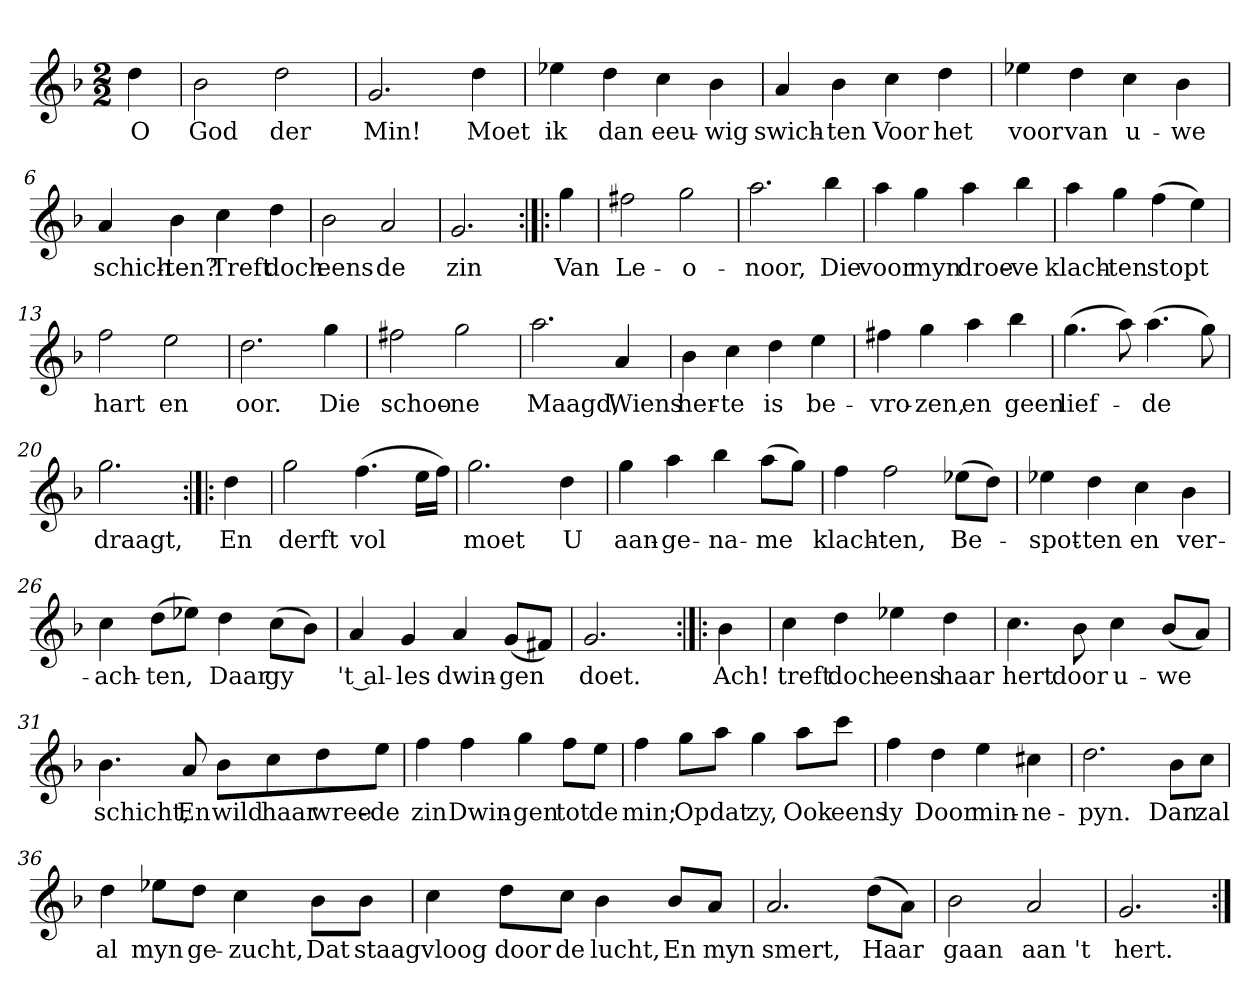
**kern	**text
*part1	*part1
*staff1	*staff1
*clefG2	*
*k[b-]	*
*G:dor	*
*M2/2	*
*MM120	*
=	=
4dd	O
=1	=1
2b-	God
2dd	der
=2	=2
2.g	Min!
4dd	Moet
=3	=3
4ee-X	ik
4dd	dan
4cc	eeu-
4b-	-wig
=4	=4
4a	swich-
4b-	-ten
4cc	Voor
4dd	het
=5	=5
4ee-X	voor
4dd	van
4cc	u-
4b-	-we
=6	=6
4a	schich-
4b-	-ten?
4cc	Treft
4dd	doch
=7	=7
2b-	eens
2a	de
=8	=8
2.g	zin
=:|!|:	=:|!|:
4gg	Van
=9	=9
2ff#X	Le-
2gg	-o-
=10	=10
2.aa	-noor,
4bb-	Die
=11	=11
4aa	voor
4gg	myn
4aa	droe-
4bb-	-ve
=12	=12
4aa	klach-
4gg	-ten
(4ff	stopt
4ee)	.
=13	=13
2ff	hart
2ee	en
=14	=14
2.dd	oor.
4gg	Die
=15	=15
2ff#X	schoo-
2gg	-ne
=16	=16
2.aa	Maagd,
4a	Wiens
=17	=17
4b-	her-
4cc	-te
4dd	is
4ee	be-
=18	=18
4ff#X	-vro-
4gg	-zen,
4aa	en
4bb-	geen
=19	=19
(4.gg	lief-
8aa)	.
(4.aa	-de
8gg)	.
=20	=20
2.gg	draagt,
=:|!|:	=:|!|:
4dd	En
=21	=21
2gg	derft
(4.ff	vol
16ee\LL	.
16ff\JJ)	.
=22	=22
2.gg	moet
4dd	U
=23	=23
4gg	aan-
4aa	-ge-
4bb-	-na-
(8aa\L	-me
8gg\J)	.
=24	=24
4ff	klach-
2ff	-ten,
(8ee-X\L	Be-
8dd\J)	.
=25	=25
4ee-X	-spot-
4dd	-ten
4cc	en
4b-	ver-
=26	=26
4cc	-ach-
(8dd\L	-ten,
8ee-X\J)	.
4dd	Daar
(8cc\L	gy
8b-\J)	.
=27	=27
4a	't al-
4g	-les
4a	dwin-
(8g/L	-gen
8f#X/J)	.
=28	=28
2.g	doet.
=:|!|:	=:|!|:
4b-	Ach!
=29	=29
4cc	treft
4dd	doch
4ee-X	eens
4dd	haar
=30	=30
4.cc	hert
8b-	door
4cc	u-
(8b-/L	-we
8a/J)	.
=31	=31
4.b-	schicht,
8a	En
8b-\L	wild
8cc\	haar
8dd\	wree-
8ee\J	-de
=32	=32
4ff	zin
4ff	Dwin-
4gg	-gen
8ff\L	tot
8ee\J	de
=33	=33
4ff	min;
8gg\L	Op
8aa\J	dat
4gg	zy,
8aa\L	Ook
8ccc\J	eens
=34	=34
4ff	ly
4dd	Door
4ee	min-
4cc#X	-ne-
=35	=35
2.dd	-pyn.
8b-\L	Dan
8cc\J	zal
=36	=36
4dd	al
8ee-X\L	myn
8dd\J	ge-
4cc	-zucht,
8b-\L	Dat
8b-\J	staag
=37	=37
4cc	vloog
8dd\L	door
8cc\J	de
4b-	lucht,
8b-/L	En
8a/J	myn
=38	=38
2.a	smert,
(8dd\L	Haar
8a\J)	.
=39	=39
2b-	gaan
2a	aan 't
=40	=40
2.g	hert.
=:|!	=:|!
*-	*-
